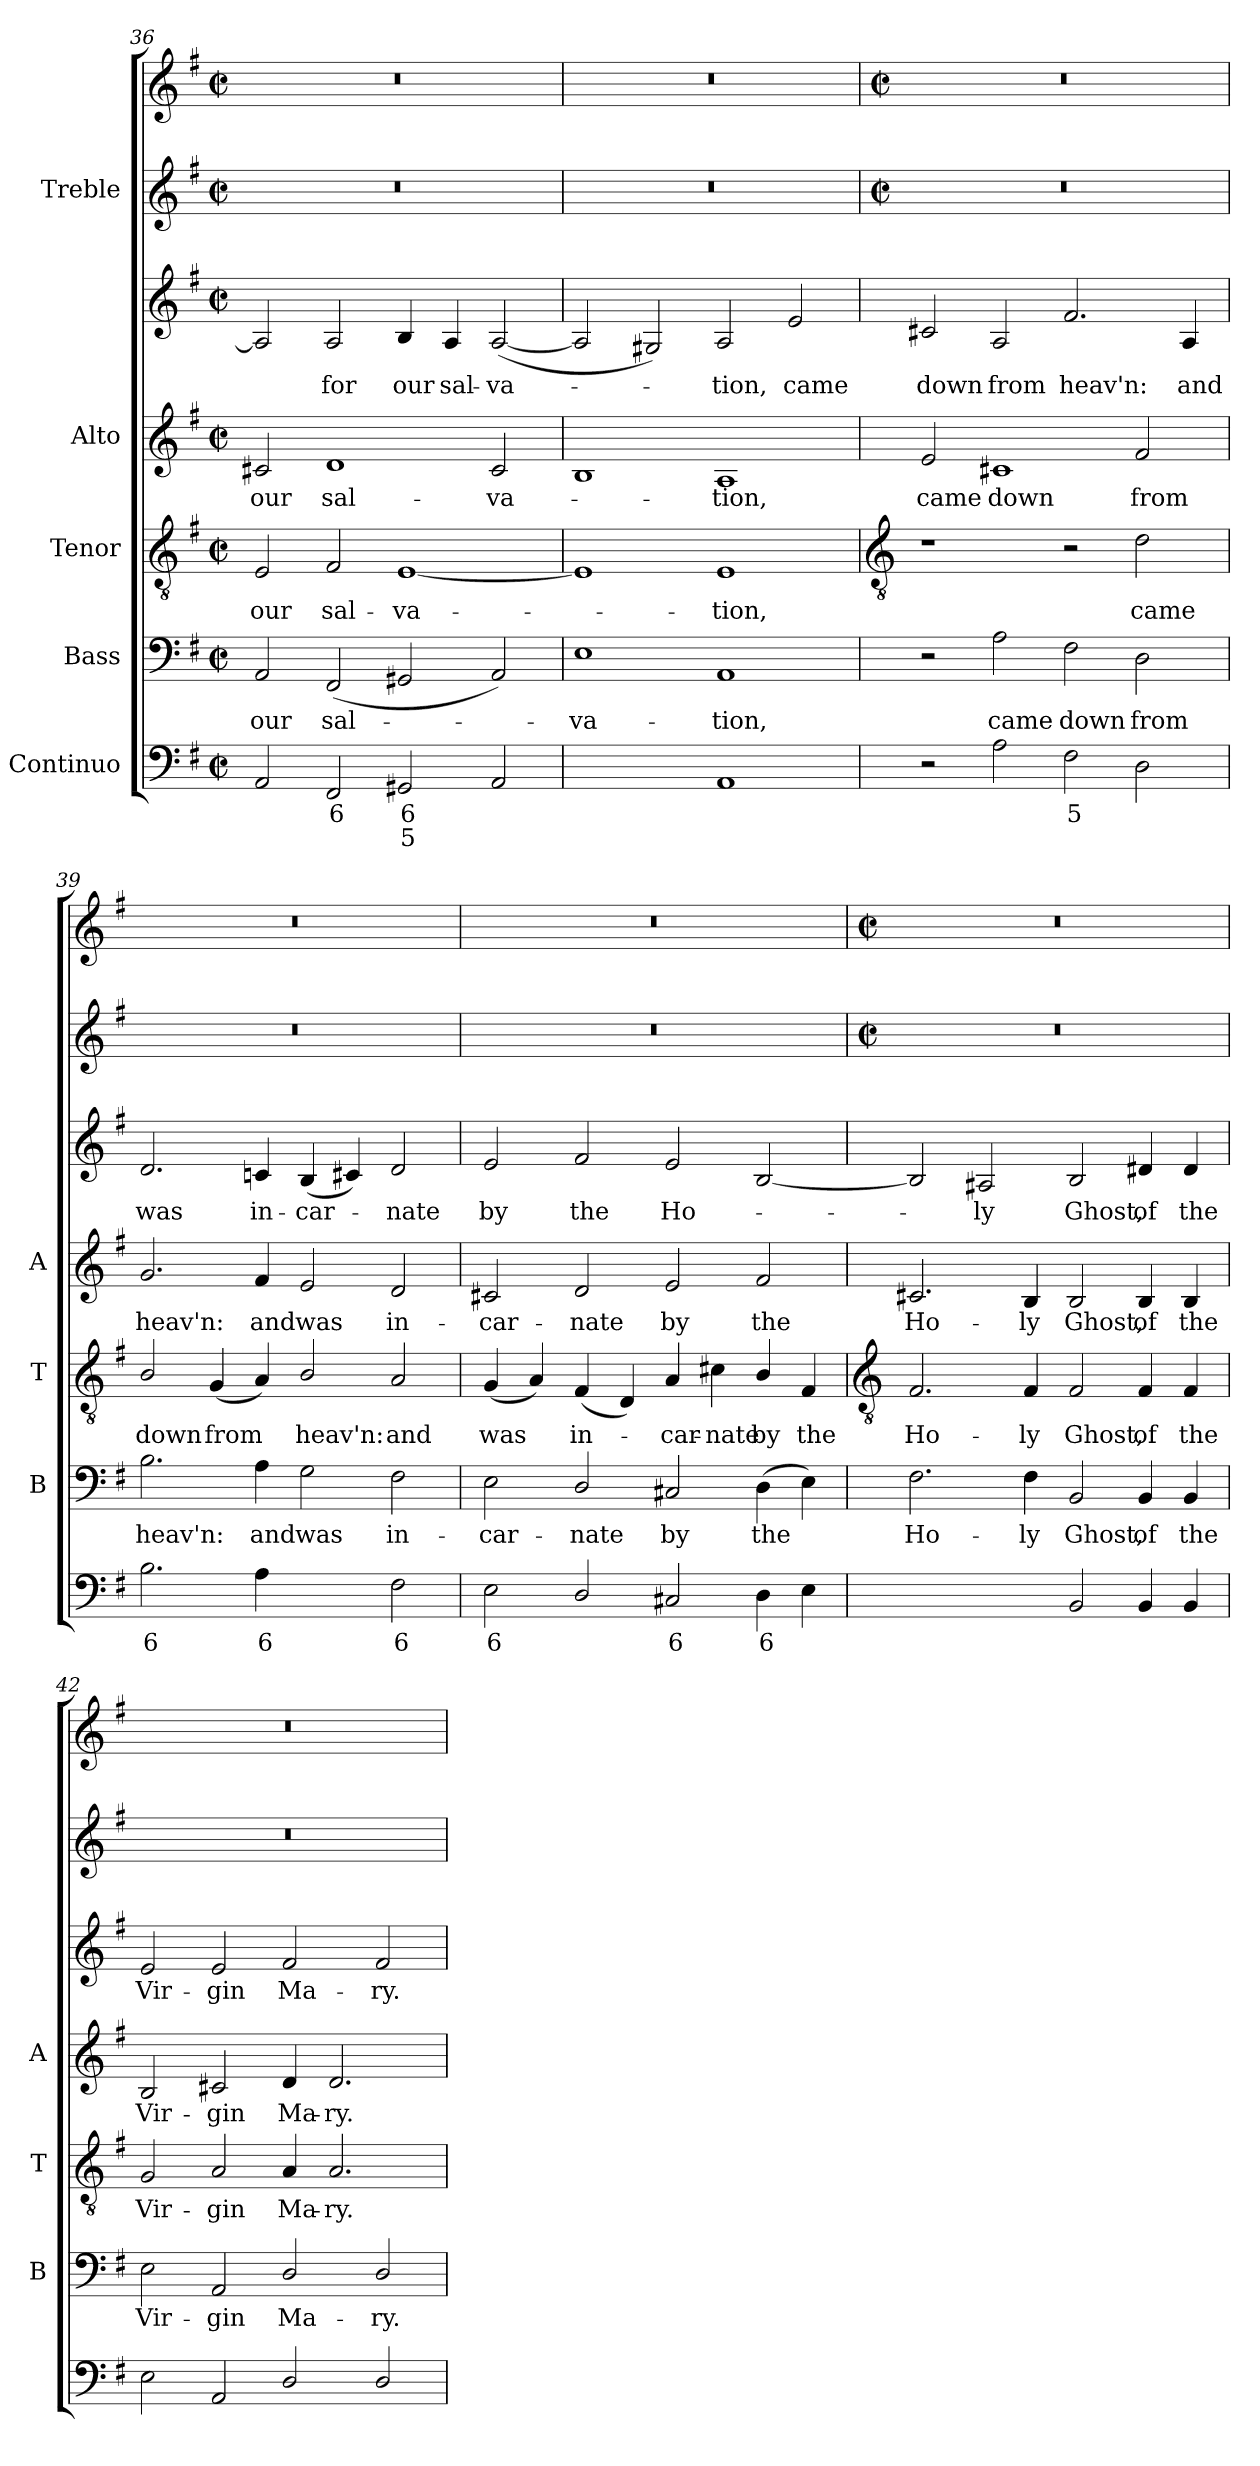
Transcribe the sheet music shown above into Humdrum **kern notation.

**kern	**text	**text	**kern	**text	**kern	**text	**kern	**text	**kern	**text	**kern	**kern
*part5	*part5	*part5	*part4	*part4	*part3	*part3	*part2	*part2	*part2	*part2	*part1	*part1
*staff7	*staff7	*staff7	*staff6	*staff6	*staff5	*staff5	*staff4	*staff4	*staff3	*staff3	*staff2	*staff1
*I"Continuo	*	*	*I"Bass	*	*I"Tenor	*	*I"Alto	*	*	*	*I"Treble	*
*	*	*	*I'B	*	*I'T	*	*I'A	*	*	*	*	*
*clefF4	*	*	*clefF4	*	*clefGv2	*	*clefG2	*	*clefG2	*	*clefG2	*clefG2
*k[f#]	*	*	*k[f#]	*	*k[f#]	*	*k[f#]	*	*k[f#]	*	*k[f#]	*k[f#]
*G:	*	*	*G:	*	*G:	*	*G:	*	*G:	*	*G:	*G:
*M4/2	*	*	*M4/2	*	*M4/2	*	*M4/2	*	*M4/2	*	*M4/2	*M4/2
*met(c|)	*	*	*met(c|)	*	*met(c|)	*	*met(c|)	*	*met(c|)	*	*met(c|)	*met(c|)
=36	=36	=36	=36	=36	=36	=36	=36	=36	=36	=36	=36	=36
!	!	!	!	!LO:LY:b	!	!LO:LY:b	!	!LO:LY:b	!	!	!	!
2AA	.	.	2AA	our	2E	our	2c#X	our	2A]	.	0r	0r
!	!LO:LY:b	!	!	!LO:LY:b	!	!LO:LY:b	!	!LO:LY:b	!	!LO:LY:b	!	!
2FF#	6	.	(<2FF#	sal-	2F#	sal-	1d	sal-	2A	for	.	.
!	!LO:LY:b	!LO:LY:b	!	!	!	!LO:LY:b	!	!	!	!LO:LY:b	!	!
2GG#X	6	5	2GG#X	.	[1E	-va-	.	.	4B	our	.	.
!	!	!	!	!	!	!	!	!	!	!LO:LY:b	!	!
.	.	.	.	.	.	.	.	.	4A	sal-	.	.
!	!	!	!	!	!	!	!	!LO:LY:b	!	!LO:LY:b	!	!
2AA	.	.	2AA)	.	.	.	2c#	-va-	(<[2A	-va-	.	.
=37	=37	=37	=37	=37	=37	=37	=37	=37	=37	=37	=37	=37
!	!LO:LY:b	!	!	!LO:LY:b	!	!	!	!	!	!	!	!
[2Eyy	4	.	1E	va-	1E]	.	1B	.	2A]	.	0r	0r
!	!LO:LY:b	!	!	!	!	!	!	!	!	!	!	!
2Eyy]	3	.	.	.	.	.	.	.	2G#X)	.	.	.
!	!	!	!	!LO:LY:b	!	!LO:LY:b	!	!LO:LY:b	!	!LO:LY:b	!	!
1AA	.	.	1AA	-tion,	1E	tion,	1A	tion,	2A	tion,	.	.
!	!	!	!	!	!	!	!	!	!	!LO:LY:b	!	!
.	.	.	.	.	.	.	.	.	2e	came	.	.
!!LO:LB:g=z
=38	=38	=38	=38	=38	=38	=38	=38	=38	=38	=38	=38	=38
*	*	*	*	*	*clefGv2	*	*	*	*	*	*	*
*	*	*	*	*	*	*	*	*	*	*	*M4/2	*M4/2
*	*	*	*	*	*	*	*	*	*	*	*met(c|)	*met(c|)
!	!	!	!	!	!	!	!	!LO:LY:b	!	!LO:LY:b	!	!
2r	.	.	2r	.	1r	.	2e	came	2c#X	down	0r	0r
!	!	!	!	!LO:LY:b	!	!	!	!LO:LY:b	!	!LO:LY:b	!	!
2A	.	.	2A	came	.	.	1c#X	down	2A	from	.	.
!	!LO:LY:b	!	!	!LO:LY:b	!	!	!	!	!	!LO:LY:b	!	!
2F#	5	.	2F#	down	2r	.	.	.	2.f#	heav'n:	.	.
!	!	!	!	!LO:LY:b	!	!LO:LY:b	!	!LO:LY:b	!	!	!	!
2D	.	.	2D	from	2d	came	2f#	from	.	.	.	.
!	!	!	!	!	!	!	!	!	!	!LO:LY:b	!	!
.	.	.	.	.	.	.	.	.	4A	and	.	.
=39	=39	=39	=39	=39	=39	=39	=39	=39	=39	=39	=39	=39
!	!LO:LY:b	!	!	!LO:LY:b	!	!LO:LY:b	!	!LO:LY:b	!	!LO:LY:b	!	!
2.B	6	.	2.B	heav'n:	2B/	down	2.g	heav'n:	2.d	was	0r	0r
!	!	!	!	!	!	!LO:LY:b	!	!	!	!	!	!
.	.	.	.	.	(<4G	from	.	.	.	.	.	.
!	!LO:LY:b	!	!	!LO:LY:b	!	!	!	!LO:LY:b	!	!LO:LY:b	!	!
4A	6	.	4A	and	4A)	.	4f#	and	4cn	in-	.	.
!	!LO:LY:b	!LO:LY:b	!	!LO:LY:b	!	!LO:LY:b	!	!LO:LY:b	!	!LO:LY:b	!	!
[4Gyy	6	3	2G	was	2B/	heav'n:	2e	was	(<4B	-car-	.	.
!	!	!LO:LY:b	!	!	!	!	!	!	!	!	!	!
4Gyy]	.	4	.	.	.	.	.	.	4c#X)	.	.	.
!	!LO:LY:b	!	!	!LO:LY:b	!	!LO:LY:b	!	!LO:LY:b	!	!LO:LY:b	!	!
2F#	6	.	2F#	in-	2A	and	2d	in-	2d	nate	.	.
=40	=40	=40	=40	=40	=40	=40	=40	=40	=40	=40	=40	=40
!	!LO:LY:b	!	!	!LO:LY:b	!	!LO:LY:b	!	!LO:LY:b	!	!LO:LY:b	!	!
2E	6	.	2E	-car-	(<4G	was	2c#X	car-	2e	-by	0r	0r
.	.	.	.	.	4A)	.	.	.	.	.	.	.
!	!	!	!	!LO:LY:b	!	!LO:LY:b	!	!LO:LY:b	!	!LO:LY:b	!	!
2D/	.	.	2D/	-nate	(<4F#	in-	2d	-nate	2f#	the	.	.
.	.	.	.	.	4D)	.	.	.	.	.	.	.
!	!LO:LY:b	!	!	!LO:LY:b	!	!LO:LY:b	!	!LO:LY:b	!	!LO:LY:b	!	!
2C#X	6	.	2C#X	by	4A	car-	2e	by	2e	Ho-	.	.
!	!	!	!	!	!	!LO:LY:b	!	!	!	!	!	!
.	.	.	.	.	4c#X	-nate	.	.	.	.	.	.
!	!LO:LY:b	!	!	!LO:LY:b	!	!LO:LY:b	!	!LO:LY:b	!	!	!	!
4D	6	.	(>4D	the	4B/	by	2f#	the	[2B	.	.	.
!	!	!	!	!	!	!LO:LY:b	!	!	!	!	!	!
4E	.	.	4E)	.	4F#	the	.	.	.	.	.	.
!!LO:LB:g=z
=41	=41	=41	=41	=41	=41	=41	=41	=41	=41	=41	=41	=41
*	*	*	*	*	*clefGv2	*	*	*	*	*	*	*
*	*	*	*	*	*	*	*	*	*	*	*M4/2	*M4/2
*	*	*	*	*	*	*	*	*	*	*	*met(c|)	*met(c|)
!	!LO:LY:b	!	!	!LO:LY:b	!	!LO:LY:b	!	!LO:LY:b	!	!	!	!
[2F#yy	4	.	2.F#	Ho-	2.F#	Ho-	2.c#X	Ho-	2B]	.	0r	0r
!	!LO:LY:b	!	!	!	!	!	!	!	!	!LO:LY:b	!	!
2F#yy]	3	.	.	.	.	.	.	.	2A#X	ly	.	.
!	!	!	!	!LO:LY:b	!	!LO:LY:b	!	!LO:LY:b	!	!	!	!
.	.	.	4F#	-ly	4F#	-ly	4B	-ly	.	.	.	.
!	!	!	!	!LO:LY:b	!	!LO:LY:b	!	!LO:LY:b	!	!LO:LY:b	!	!
2BB	.	.	2BB	Ghost,	2F#	Ghost,	2B	Ghost,	2B	Ghost,	.	.
!	!	!	!	!LO:LY:b	!	!LO:LY:b	!	!LO:LY:b	!	!LO:LY:b	!	!
4BB	.	.	4BB	of	4F#	of	4B	of	4d#X	of	.	.
!	!	!	!	!LO:LY:b	!	!LO:LY:b	!	!LO:LY:b	!	!LO:LY:b	!	!
4BB	.	.	4BB	the	4F#	the	4B	the	4d#	the	.	.
=42	=42	=42	=42	=42	=42	=42	=42	=42	=42	=42	=42	=42
!	!	!	!	!LO:LY:b	!	!LO:LY:b	!	!LO:LY:b	!	!LO:LY:b	!	!
2E	.	.	2E	Vir-	2G	Vir-	2B	Vir-	2e	Vir-	0r	0r
!	!	!	!	!LO:LY:b	!	!LO:LY:b	!	!LO:LY:b	!	!LO:LY:b	!	!
2AA	.	.	2AA	-gin	2A	-gin	2c#X	-gin	2e	-gin	.	.
!	!	!	!	!LO:LY:b	!	!LO:LY:b	!	!LO:LY:b	!	!LO:LY:b	!	!
2D/	.	.	2D/	Ma-	4A	Ma-	4d	Ma-	2f#	Ma-	.	.
!	!	!	!	!	!	!LO:LY:b	!	!LO:LY:b	!	!	!	!
.	.	.	.	.	2.A	-ry.	2.d	-ry.	.	.	.	.
!	!	!	!	!LO:LY:b	!	!	!	!	!	!LO:LY:b	!	!
2D/	.	.	2D/	-ry.	.	.	.	.	2f#	-ry.	.	.
=	=	=	=	=	=	=	=	=	=	=	=	=
*-	*-	*-	*-	*-	*-	*-	*-	*-	*-	*-	*-	*-
